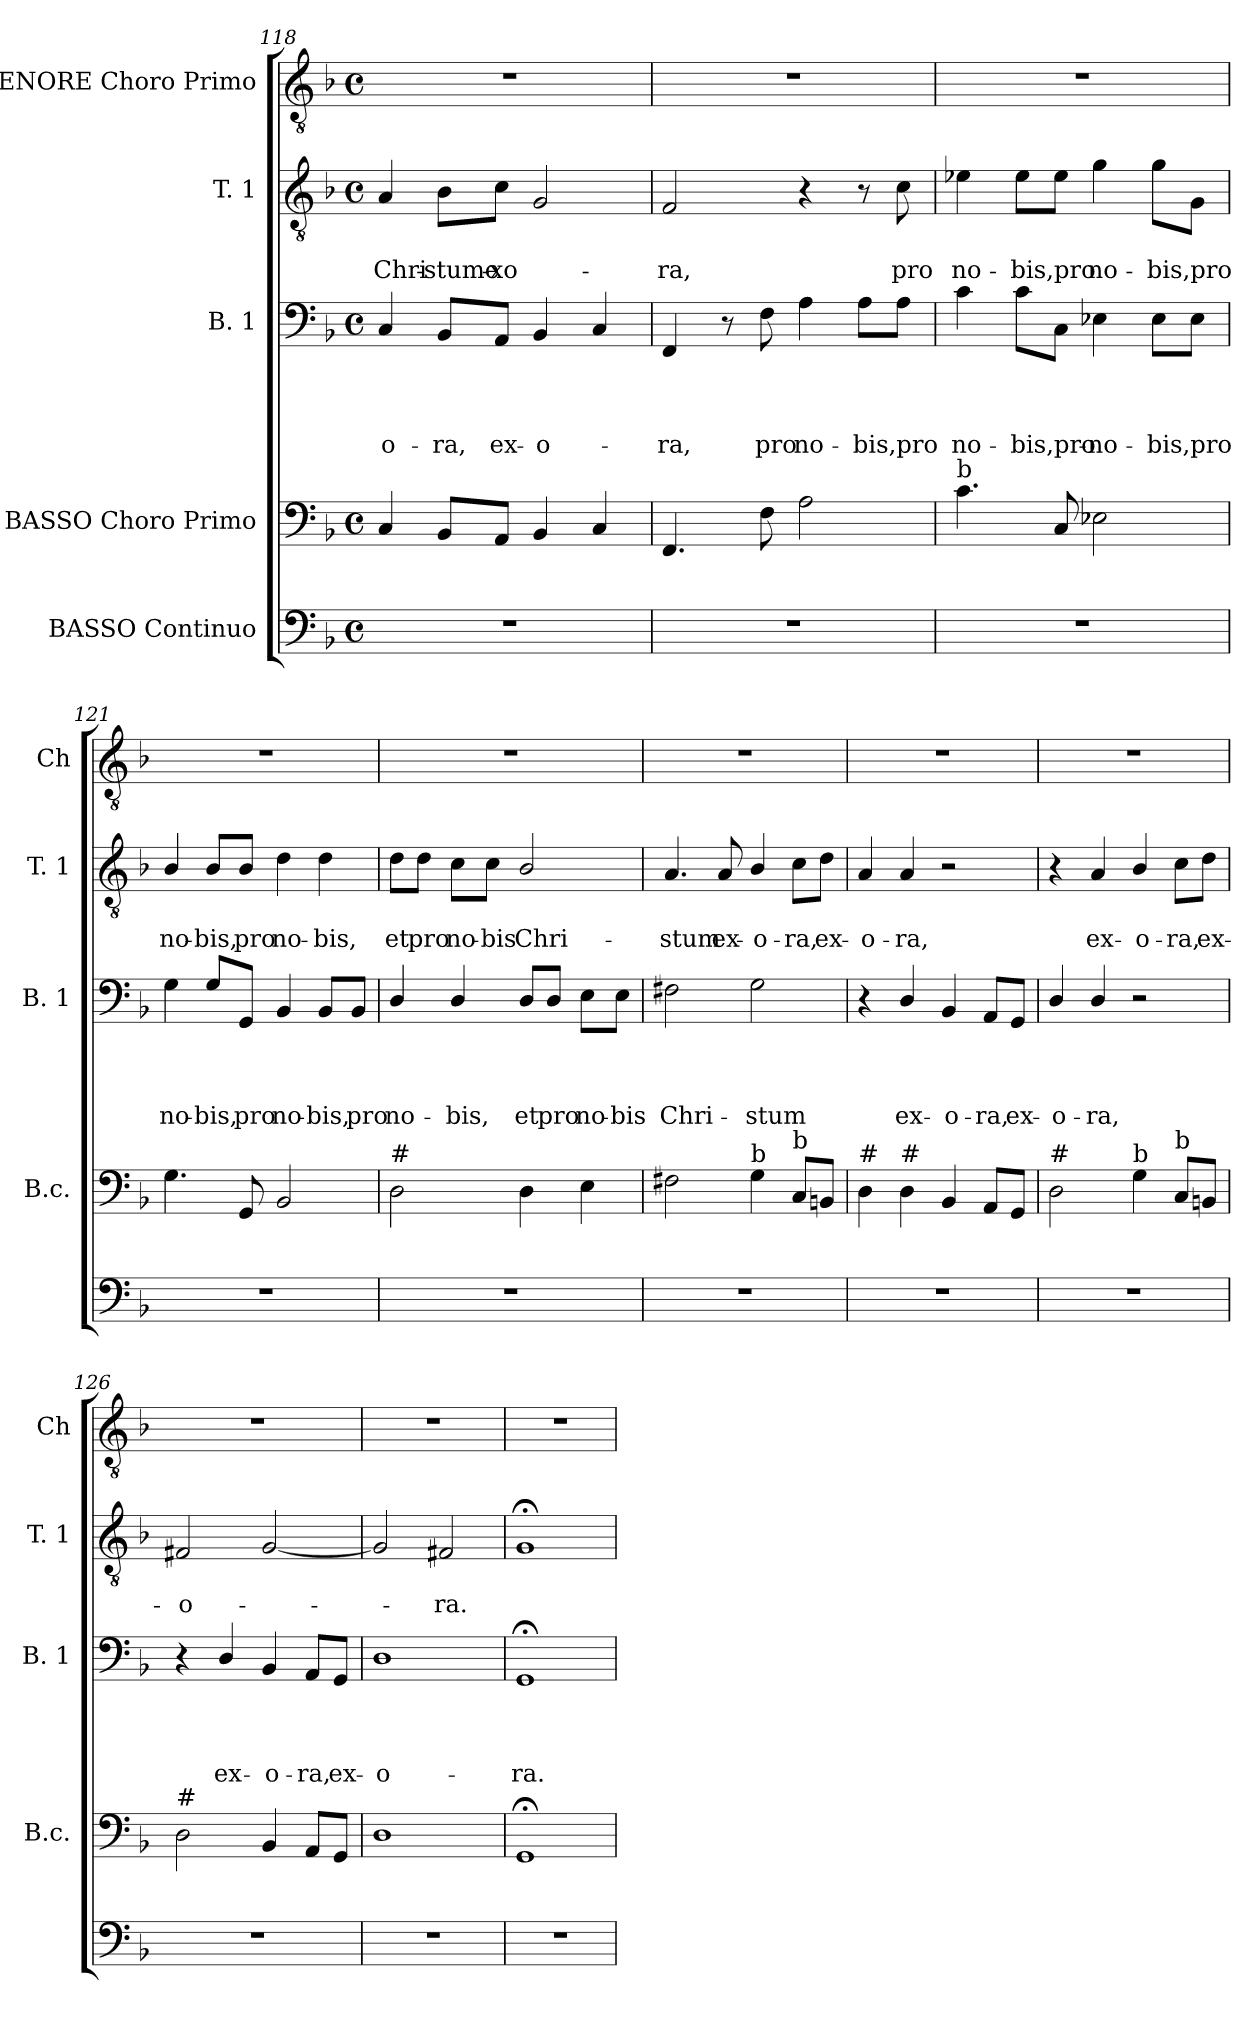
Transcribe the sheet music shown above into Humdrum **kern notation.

**kern	**kern	**kern	**text	**text	**text	**text	**kern	**text	**text	**kern
*part5	*part4	*part3	*part3	*part3	*part3	*part3	*part2	*part2	*part2	*part1
*staff5	*staff4	*staff3	*staff3	*staff3	*staff3	*staff3	*staff2	*staff2	*staff2	*staff1
*I"BASSO Continuo	*I"BASSO Choro Primo	*I"B. 1	*	*	*	*	*I"T. 1	*	*	*I"TENORE Choro Primo
*	*I'B.c.	*I'B. 1	*	*	*	*	*I'T. 1	*	*	*I'Ch
*clefF4	*clefF4	*clefF4	*	*	*	*	*clefGv2	*	*	*clefGv2
*ITrd7c12	*ITrd7c12	*	*	*	*	*	*	*	*	*
*k[b-]	*k[b-]	*k[b-]	*	*	*	*	*k[b-]	*	*	*k[b-]
*F:	*F:	*F:	*	*	*	*	*F:	*	*	*F:
*M4/4	*M4/4	*M4/4	*	*	*	*	*M4/4	*	*	*M4/4
*met(c)	*met(c)	*met(c)	*	*	*	*	*met(c)	*	*	*met(c)
=118	=118	=118	=118	=118	=118	=118	=118	=118	=118	=118
!	!	!	!	!	!	!LO:LY:b	!	!	!LO:LY:b	!
1r	4CC</	4C/	.	.	.	-o-	4A/	.	Chri-	1r
!	!	!	!	!	!	!LO:LY:b	!	!	!LO:LY:b	!
.	8BBB-/L	8BB-/L	.	.	.	-ra,	8B-\L	.	-stume-	.
!	!	!	!	!	!	!LO:LY:b	!	!	!LO:LY:b	!
.	8AAA/J	8AA/J	.	.	.	ex-	8c\J	.	-xo-	.
!	!	!	!	!	!	!LO:LY:b:rj	!	!	!	!
.	4BBB-/	4BB-/	.	.	.	-o-	2G/	.	.	.
.	4CC/	4C/	.	.	.	.	.	.	.	.
=119	=119	=119	=119	=119	=119	=119	=119	=119	=119	=119
!	!	!	!	!	!	!LO:LY:b	!	!	!LO:LY:b	!
1r	4.FFF/	4FF/	.	.	.	-ra,	2F/	.	-ra,	1r
.	.	8r	.	.	.	.	.	.	.	.
!	!	!	!	!	!	!LO:LY:b	!	!	!	!
.	8FF\	8F\	.	.	.	pro	.	.	.	.
!	!	!	!	!	!	!LO:LY:b	!	!	!	!
.	2AA>\	4A\	.	.	.	no-	4r	.	.	.
!	!	!	!	!	!	!LO:LY:b	!	!	!	!
.	.	8A\L	.	.	.	-bis,pro	8r	.	.	.
!	!	!	!	!	!	!	!	!	!LO:LY:b	!
.	.	8A\J	.	.	.	.	8c\	.	pro	.
=120	=120	=120	=120	=120	=120	=120	=120	=120	=120	=120
!	!LO:TX:a:t=b	!	!	!	!	!	!	!	!	!
!	!	!	!	!	!	!LO:LY:b	!	!	!LO:LY:b	!
1r	4.C\	4c\	.	.	.	no-	4e-X\	.	no-	1r
!	!	!	!	!	!	!LO:LY:b	!	!	!LO:LY:b	!
.	.	8c\L	.	.	.	-bis,pro-	8e-\L	.	-bis,pro	.
.	8CC/	8C\J	.	.	.	.	8e-\J	.	.	.
!	!	!	!	!	!	!LO:LY:b	!	!	!LO:LY:b	!
.	2EE-X>\	4E-X\	.	.	.	-no-	4g\	.	no-	.
!	!	!	!	!	!	!LO:LY:b	!	!	!LO:LY:b	!
.	.	8E-\L	.	.	.	-bis,pro	8g\L	.	-bis,pro	.
.	.	8E-\J	.	.	.	.	8G\J	.	.	.
!!LO:LB:g=z
=121	=121	=121	=121	=121	=121	=121	=121	=121	=121	=121
!	!	!	!	!	!	!LO:LY:b	!	!	!LO:LY:b	!
1r	4.GG\	4G\	.	.	.	no-	4B-/	.	no-	1r
!	!	!	!	!	!	!LO:LY:b	!	!	!LO:LY:b	!
.	.	8G/L	.	.	.	-bis,	8B-/L	.	-bis,	.
!	!	!	!	!	!	!LO:LY:b	!	!	!LO:LY:b	!
.	8GGG/	8GG/J	.	.	.	pro	8B-/J	.	pro	.
!	!	!	!	!	!	!LO:LY:b	!	!	!LO:LY:b	!
.	2BBB-</	4BB-/	.	.	.	no-	4d\	.	no-	.
!	!	!	!	!	!	!LO:LY:b	!	!	!LO:LY:b	!
.	.	8BB-/L	.	.	.	-bis,	4d\	.	-bis,	.
!	!	!	!	!	!	!LO:LY:b	!	!	!	!
.	.	8BB-/J	.	.	.	pro	.	.	.	.
=122	=122	=122	=122	=122	=122	=122	=122	=122	=122	=122
!	!LO:TX:a:t=#	!	!	!	!	!	!	!	!	!
!	!	!	!	!	!	!LO:LY:b	!	!	!LO:LY:b	!
1r	2DD\	4D/	.	.	.	no-	8d\L	.	et	1r
!	!	!	!	!	!	!	!	!	!LO:LY:b	!
.	.	.	.	.	.	.	8d\J	.	pro	.
!	!	!	!	!	!	!LO:LY:b	!	!	!LO:LY:b	!
.	.	4D/	.	.	.	-bis,	8c\L	.	no-	.
!	!	!	!	!	!	!	!	!	!LO:LY:b	!
.	.	.	.	.	.	.	8c\J	.	-bis	.
!	!	!	!	!	!	!LO:LY:b	!	!	!LO:LY:b	!
.	4DD>\	8D/L	.	.	.	et	2B-/	.	Chri-	.
!	!	!	!	!	!	!LO:LY:b	!	!	!	!
.	.	8D/J	.	.	.	pro	.	.	.	.
!	!	!	!	!	!	!LO:LY:b	!	!	!	!
.	4EE\	8E\L	.	.	.	no-	.	.	.	.
!	!	!	!	!	!	!LO:LY:b	!	!	!	!
.	.	8E\J	.	.	.	-bis	.	.	.	.
=123	=123	=123	=123	=123	=123	=123	=123	=123	=123	=123
!	!	!	!	!	!	!LO:LY:b	!	!	!LO:LY:b	!
1r	2FF#X\	2F#X\	.	.	.	Chri-	4.A/	.	-stum	1r
!	!	!	!	!	!	!	!	!	!LO:LY:b	!
.	.	.	.	.	.	.	8A/	.	ex-	.
!	!LO:TX:a:t=b	!	!	!	!	!	!	!	!	!
!	!	!	!	!	!	!LO:LY:b	!	!	!LO:LY:b	!
.	4GG\	2G\	.	.	.	-stum	4B-/	.	-o-	.
!	!LO:TX:a:t=b	!	!	!	!	!	!	!	!	!
!	!	!	!	!	!	!	!	!	!LO:LY:b	!
.	8CC/L	.	.	.	.	.	8c\L	.	-ra,	.
!	!	!	!	!	!	!	!	!	!LO:LY:b	!
.	8BBBn/J	.	.	.	.	.	8d\J	.	ex-	.
!!LO:LB:g=z
=124	=124	=124	=124	=124	=124	=124	=124	=124	=124	=124
!	!LO:TX:a:t=#	!	!	!	!	!	!	!	!	!
!	!	!	!	!	!	!	!	!	!LO:LY:b	!
1r	4DD\	4r	.	.	.	.	4A/	.	-o-	1r
!	!LO:TX:a:t=#	!	!	!	!	!	!	!	!	!
!	!	!	!	!	!	!LO:LY:b	!	!	!LO:LY:b	!
.	4DD\	4D/	.	.	.	ex-	4A/	.	-ra,	.
!	!	!	!	!	!	!LO:LY:b	!	!	!	!
.	4BBB-/	4BB-/	.	.	.	-o-	2r	.	.	.
!	!	!	!	!	!	!LO:LY:b	!	!	!	!
.	8AAA/L	8AA/L	.	.	.	-ra,	.	.	.	.
!	!	!	!	!	!	!LO:LY:b	!	!	!	!
.	8GGG/J	8GG/J	.	.	.	ex-	.	.	.	.
=125	=125	=125	=125	=125	=125	=125	=125	=125	=125	=125
!	!LO:TX:a:t=#	!	!	!	!	!	!	!	!	!
!	!	!	!	!	!	!LO:LY:b	!	!	!	!
1r	2DD\	4D/	.	.	.	-o-	4r	.	.	1r
!	!	!	!	!	!	!LO:LY:b	!	!	!LO:LY:b	!
.	.	4D/	.	.	.	-ra,	4A/	.	ex-	.
!	!LO:TX:a:t=b	!	!	!	!	!	!	!	!	!
!	!	!	!	!	!	!	!	!	!LO:LY:b	!
.	4GG\	2r	.	.	.	.	4B-/	.	-o-	.
!	!LO:TX:a:t=b	!	!	!	!	!	!	!	!	!
!	!	!	!	!	!	!	!	!	!LO:LY:b	!
.	8CC/L	.	.	.	.	.	8c\L	.	-ra,	.
!	!	!	!	!	!	!	!	!	!LO:LY:b	!
.	8BBBn/J	.	.	.	.	.	8d\J	.	ex-	.
=126	=126	=126	=126	=126	=126	=126	=126	=126	=126	=126
!	!LO:TX:a:t=#	!	!	!	!	!	!	!	!	!
!	!	!	!	!	!	!	!	!	!LO:LY:b	!
1r	2DD\	4r	.	.	.	.	2F#X/	.	-o-	1r
!	!	!	!	!	!	!LO:LY:b	!	!	!	!
.	.	4D/	.	.	.	ex-	.	.	.	.
!	!	!	!	!	!	!LO:LY:b	!	!	!	!
.	4BBB-/	4BB-/	.	.	.	-o-	[<2G/	.	.	.
!	!	!	!	!	!	!LO:LY:b	!	!	!	!
.	8AAA/L	8AA/L	.	.	.	-ra,	.	.	.	.
!	!	!	!	!	!	!LO:LY:b	!	!	!	!
.	8GGG/J	8GG/J	.	.	.	ex-	.	.	.	.
=127	=127	=127	=127	=127	=127	=127	=127	=127	=127	=127
!	!	!	!	!	!	!LO:LY:b:rj	!	!	!	!
1r	1DD	1D	.	.	.	-o-	2G/]	.	.	1r
!	!	!	!	!	!	!	!	!	!LO:LY:b	!
.	.	.	.	.	.	.	2F#X/	.	-ra.	.
=128	=128	=128	=128	=128	=128	=128	=128	=128	=128	=128
!	!	!	!	!	!	!LO:LY:b	!	!	!	!
1r	1GGG;	1GG;	.	.	.	-ra.	1G;	.	.	1r
=	=	=	=	=	=	=	=	=	=	=
*-	*-	*-	*-	*-	*-	*-	*-	*-	*-	*-
